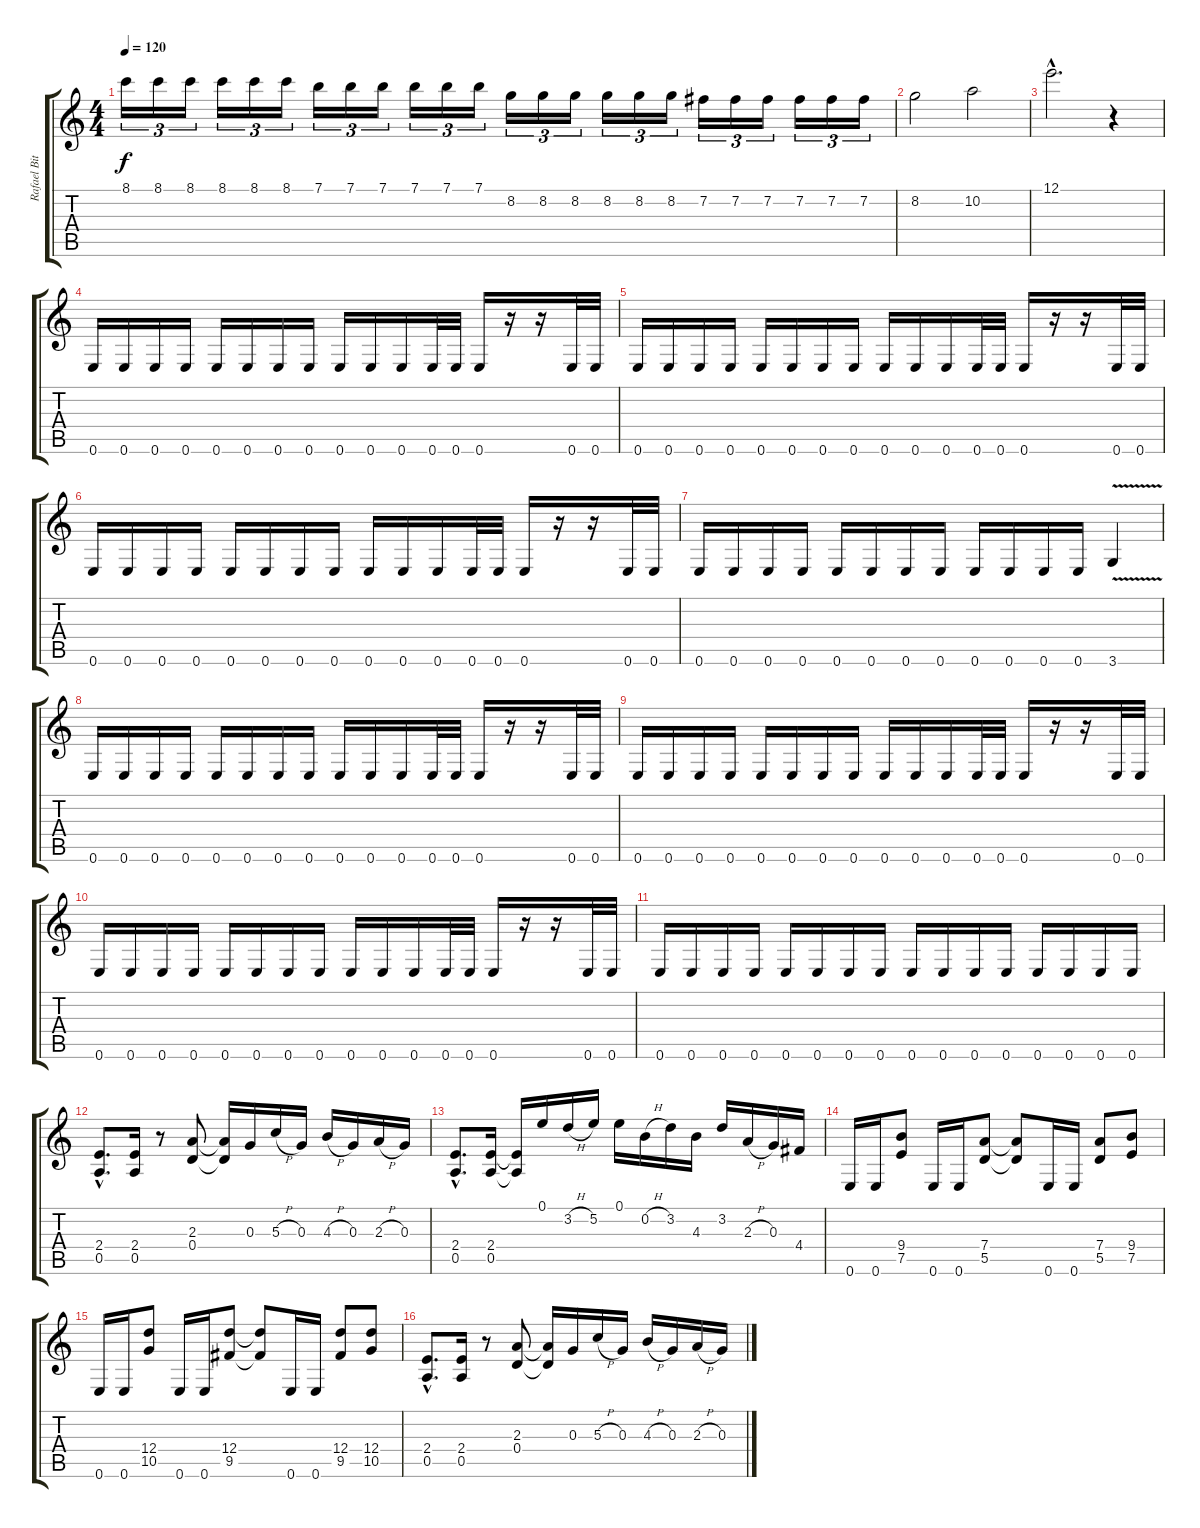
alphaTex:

\track ("Rafael Bittencourt" "Rafael Bit") {instrument distortionguitar}
\staff {score tabs}
\tuning (E4 B3 G3 D3 A2 E2) {hide}
\ts (4 4)
\tempo 120
\clef g2
\ks c
8.1.16{tu (3 2) dy f} 8.1.16{tu (3 2)} 8.1.16{tu (3 2)} 8.1.16{tu (3 2)} 8.1.16{tu (3 2)} 8.1.16{tu (3 2)} 7.1.16{tu (3 2)} 7.1.16{tu (3 2)} 7.1.16{tu (3 2)} 7.1.16{tu (3 2)} 7.1.16{tu (3 2)} 7.1.16{tu (3 2)} 8.2.16{tu (3 2)} 8.2.16{tu (3 2)} 8.2.16{tu (3 2)} 8.2.16{tu (3 2)} 8.2.16{tu (3 2)} 8.2.16{tu (3 2)} 7.2.16{tu (3 2)} 7.2.16{tu (3 2)} 7.2.16{tu (3 2)} 7.2.16{tu (3 2)} 7.2.16{tu (3 2)} 7.2.16{tu (3 2)} |
8.2.2 10.2.2 |
12.1{hac}.2{d} r.4 |
0.6.16 0.6.16 0.6.16 0.6.16 0.6.16 0.6.16 0.6.16 0.6.16 0.6.16 0.6.16 0.6.16 0.6.32 0.6.32 0.6.16 r.16 r.16 0.6.32 0.6.32 |
0.6.16 0.6.16 0.6.16 0.6.16 0.6.16 0.6.16 0.6.16 0.6.16 0.6.16 0.6.16 0.6.16 0.6.32 0.6.32 0.6.16 r.16 r.16 0.6.32 0.6.32 |
0.6.16 0.6.16 0.6.16 0.6.16 0.6.16 0.6.16 0.6.16 0.6.16 0.6.16 0.6.16 0.6.16 0.6.32 0.6.32 0.6.16 r.16 r.16 0.6.32 0.6.32 |
0.6.16 0.6.16 0.6.16 0.6.16 0.6.16 0.6.16 0.6.16 0.6.16 0.6.16 0.6.16 0.6.16 0.6.16 3.6{v}.4 |
0.6.16 0.6.16 0.6.16 0.6.16 0.6.16 0.6.16 0.6.16 0.6.16 0.6.16 0.6.16 0.6.16 0.6.32 0.6.32 0.6.16 r.16 r.16 0.6.32 0.6.32 |
0.6.16 0.6.16 0.6.16 0.6.16 0.6.16 0.6.16 0.6.16 0.6.16 0.6.16 0.6.16 0.6.16 0.6.32 0.6.32 0.6.16 r.16 r.16 0.6.32 0.6.32 |
0.6.16 0.6.16 0.6.16 0.6.16 0.6.16 0.6.16 0.6.16 0.6.16 0.6.16 0.6.16 0.6.16 0.6.32 0.6.32 0.6.16 r.16 r.16 0.6.32 0.6.32 |
0.6.16 0.6.16 0.6.16 0.6.16 0.6.16 0.6.16 0.6.16 0.6.16 0.6.16 0.6.16 0.6.16 0.6.16 0.6.16 0.6.16 0.6.16 0.6.16 |
(2.4{hac} 0.5{hac}).8{d} (2.4 0.5).16 r.8 (2.3 0.4).8 (2.3{t} 0.4{t}).16 0.3.16 5.3{h}.16 0.3.16 4.3{h}.16 0.3.16 2.3{h}.16 0.3.16 |
(2.4{hac} 0.5{hac}).8{d} (2.4 0.5).16 (2.4{t} 0.5{t}).16 0.1.16 3.2{h}.16 5.2.16 0.1.16 0.2{h}.16 3.2.16 4.3.16 3.2.16 2.3{h}.16 0.3.16 4.4.16 |
0.6.16 0.6.16 (9.4 7.5).8 0.6.16 0.6.16 (7.4 5.5).8 (7.4{t} 5.5{t}).8 0.6.16 0.6.16 (7.4 5.5).8 (9.4 7.5).8 |
0.6.16 0.6.16 (12.4 10.5).8 0.6.16 0.6.16 (12.4 9.5).8 (12.4{t} 9.5{t}).8 0.6.16 0.6.16 (12.4 9.5).8 (12.4 10.5).8 |
(2.4{hac} 0.5{hac}).8{d} (2.4 0.5).16 r.8 (2.3 0.4).8 (2.3{t} 0.4{t}).16 0.3.16 5.3{h}.16 0.3.16 4.3{h}.16 0.3.16 2.3{h}.16 0.3.16
